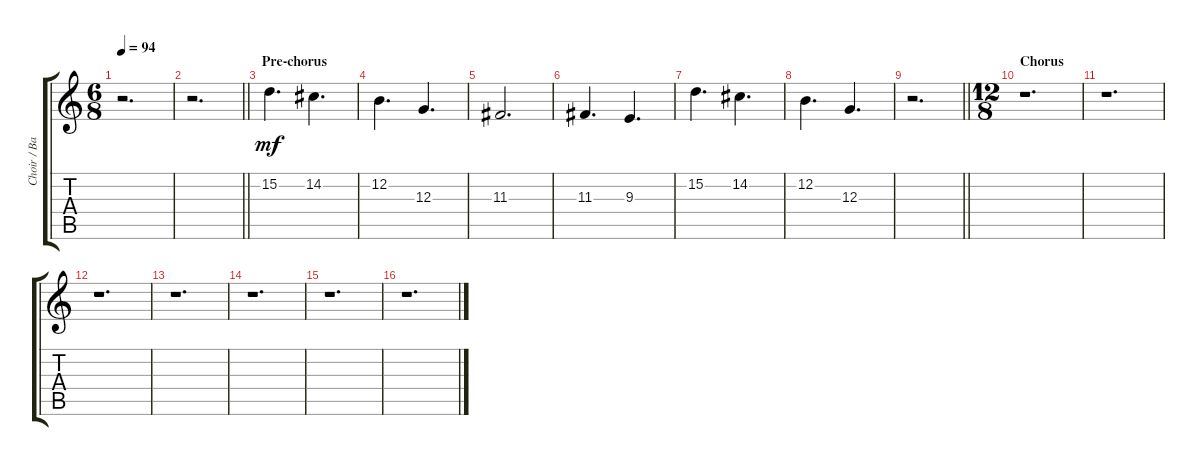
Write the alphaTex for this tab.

\track ("Choir / Backing Vocals" "Choir / Ba") {instrument choiraahs}
\staff {score tabs}
\tuning (E4 B3 G3 D3 A2 E2) {hide}
\ts (6 8)
\tempo 94
\clef g2
\ks c
r.2{d dy f} |
\barLineRight lightlight
r.2{d} |
\section ("" "Pre-chorus")
15.2.4{d dy mf} 14.2.4{d} |
12.2.4{d} 12.3.4{d} |
11.3.2{d} |
11.3.4{d} 9.3.4{d} |
15.2.4{d} 14.2.4{d} |
12.2.4{d} 12.3.4{d} |
\barLineRight lightlight
r.2{d} |
\ts (12 8)
\section ("" "Chorus")
r.1{d} |
r.1{d} |
r.1{d} |
r.1{d} |
r.1{d} |
r.1{d} |
r.1{d}
